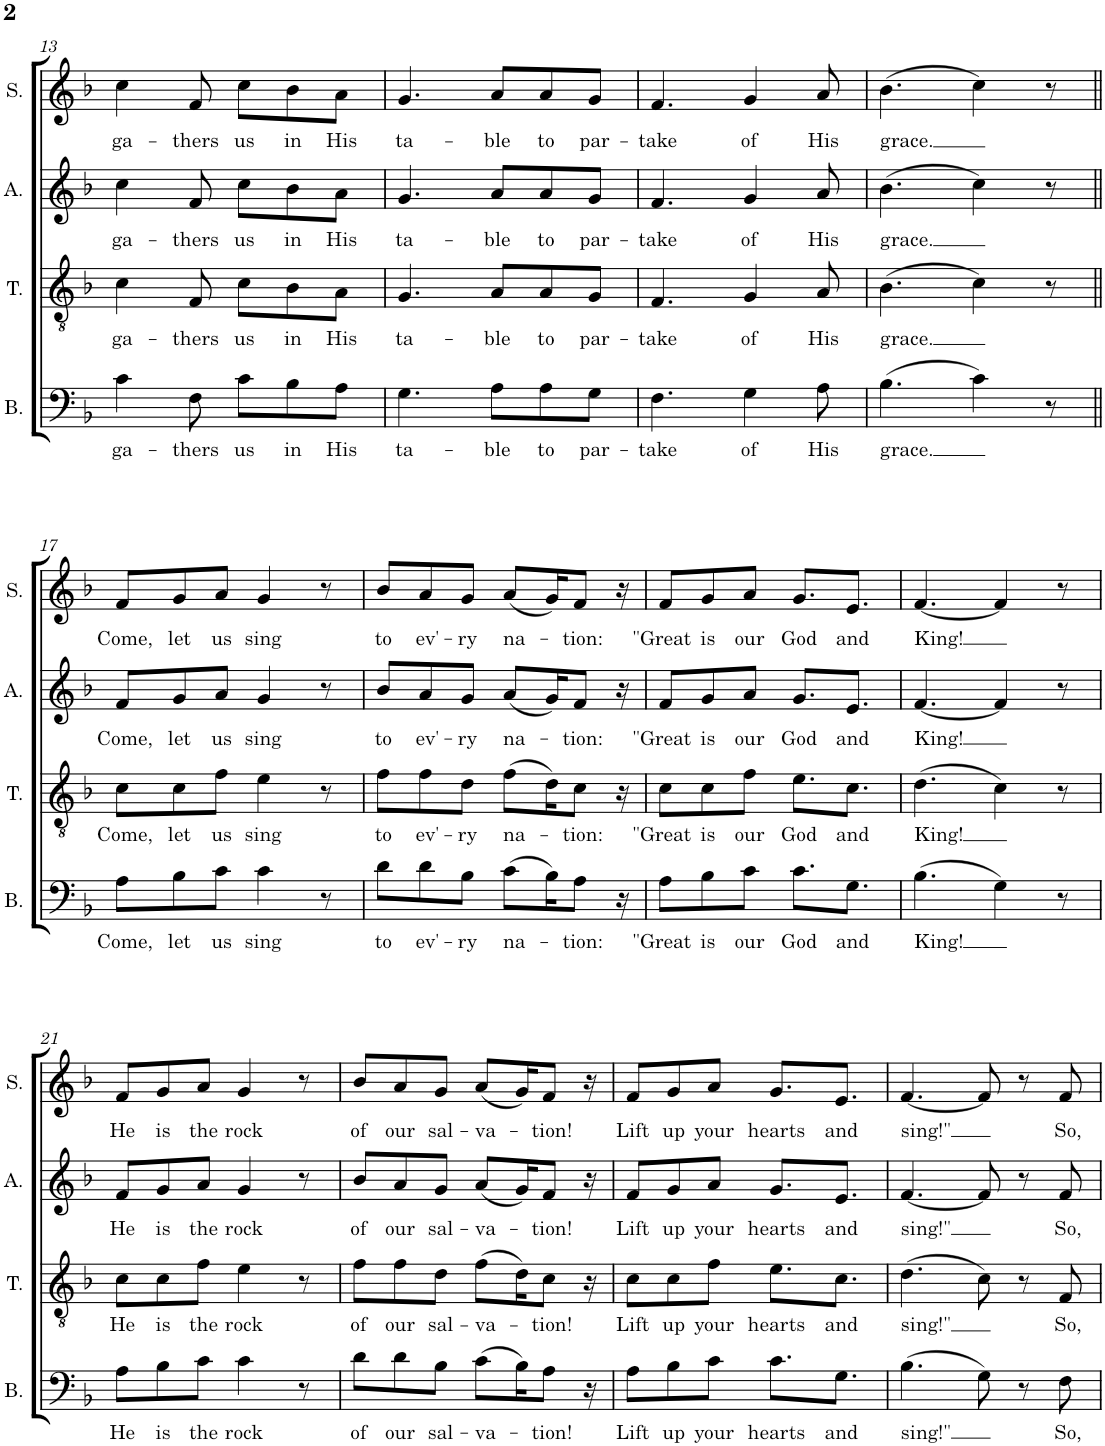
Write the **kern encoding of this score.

**kern	**text	**kern	**text	**kern	**text	**kern	**text
*part4	*part4	*part3	*part3	*part2	*part2	*part1	*part1
*staff4	*staff4	*staff3	*staff3	*staff2	*staff2	*staff1	*staff1
*I"Bass	*	*I"Tenor	*	*I"Alto	*	*I"Soprano	*
*I'B.	*	*I'T.	*	*I'A.	*	*I'S.	*
!!LO:PB:g=z
*clefF4	*	*clefGv2	*	*clefG2	*	*clefG2	*
*k[b-]	*	*k[b-]	*	*k[b-]	*	*k[b-]	*
*M6/8	*	*M6/8	*	*M6/8	*	*M6/8	*
=13	=13	=13	=13	=13	=13	=13	=13
!	!LO:LY:b	!	!LO:LY:b	!	!LO:LY:b	!	!LO:LY:b
4c\	ga-	4c\	ga-	4cc\	ga-	4cc\	ga-
!	!LO:LY:b	!	!LO:LY:b	!	!LO:LY:b	!	!LO:LY:b
8F\	-thers	8F/	-thers	8f/	-thers	8f/	-thers
!	!LO:LY:b	!	!LO:LY:b	!	!LO:LY:b	!	!LO:LY:b
8c\L	us	8c\L	us	8cc\L	us	8cc\L	us
!	!LO:LY:b	!	!LO:LY:b	!	!LO:LY:b	!	!LO:LY:b
8B-\	in	8B-\	in	8b-\	in	8b-\	in
!	!LO:LY:b	!	!LO:LY:b	!	!LO:LY:b	!	!LO:LY:b
8A\J	His	8A\J	His	8a\J	His	8a\J	His
=14	=14	=14	=14	=14	=14	=14	=14
!	!LO:LY:b	!	!LO:LY:b	!	!LO:LY:b	!	!LO:LY:b
4.G\	ta-	4.G/	ta-	4.g/	ta-	4.g/	ta-
!	!LO:LY:b	!	!LO:LY:b	!	!LO:LY:b	!	!LO:LY:b
8A\L	-ble	8A/L	-ble	8a/L	-ble	8a/L	-ble
!	!LO:LY:b	!	!LO:LY:b	!	!LO:LY:b	!	!LO:LY:b
8A\	to	8A/	to	8a/	to	8a/	to
!	!LO:LY:b	!	!LO:LY:b	!	!LO:LY:b	!	!LO:LY:b
8G\J	par-	8G/J	par-	8g/J	par-	8g/J	par-
=15	=15	=15	=15	=15	=15	=15	=15
!	!LO:LY:b	!	!LO:LY:b	!	!LO:LY:b	!	!LO:LY:b
4.F\	-take	4.F/	-take	4.f/	-take	4.f/	-take
!	!LO:LY:b	!	!LO:LY:b	!	!LO:LY:b	!	!LO:LY:b
4G\	of	4G/	of	4g/	of	4g/	of
!	!LO:LY:b	!	!LO:LY:b	!	!LO:LY:b	!	!LO:LY:b
8A\	His	8A/	His	8a/	His	8a/	His
=16	=16	=16	=16	=16	=16	=16	=16
!	!LO:LY:b	!	!LO:LY:b	!	!LO:LY:b	!	!LO:LY:b
(4.B-\	grace.	(4.B-\	grace.	(4.b-\	grace.	(4.b-\	grace.
4c\)	.	4c\)	.	4cc\)	.	4cc\)	.
8r	.	8r	.	8r	.	8r	.
!!LO:LB:g=z
=17||	=17||	=17||	=17||	=17||	=17||	=17||	=17||
!	!LO:LY:b	!	!LO:LY:b	!	!LO:LY:b	!	!LO:LY:b
8A\L	Come,	8c\L	Come,	8f/L	Come,	8f/L	Come,
!	!LO:LY:b	!	!LO:LY:b	!	!LO:LY:b	!	!LO:LY:b
8B-\	let	8c\	let	8g/	let	8g/	let
!	!LO:LY:b	!	!LO:LY:b	!	!LO:LY:b	!	!LO:LY:b
8c\J	us	8f\J	us	8a/J	us	8a/J	us
!	!LO:LY:b	!	!LO:LY:b	!	!LO:LY:b	!	!LO:LY:b
4c\	sing	4e\	sing	4g/	sing	4g/	sing
8r	.	8r	.	8r	.	8r	.
=18	=18	=18	=18	=18	=18	=18	=18
!	!LO:LY:b	!	!LO:LY:b	!	!LO:LY:b	!	!LO:LY:b
8d\L	to	8f\L	to	8b-/L	to	8b-/L	to
!	!LO:LY:b	!	!LO:LY:b	!	!LO:LY:b	!	!LO:LY:b
8d\	ev'-	8f\	ev'-	8a/	ev'-	8a/	ev'-
!	!LO:LY:b	!	!LO:LY:b	!	!LO:LY:b	!	!LO:LY:b
8B-\J	-ry	8d\J	-ry	8g/J	-ry	8g/J	-ry
!	!LO:LY:b	!	!LO:LY:b	!	!LO:LY:b	!	!LO:LY:b
(8c\L	na-	(8f\L	na-	(8a/L	na-	(8a/L	na-
16B-\K)	.	16d\K)	.	16g/K)	.	16g/K)	.
!	!LO:LY:b	!	!LO:LY:b	!	!LO:LY:b	!	!LO:LY:b
8A\J	-tion:	8c\J	-tion:	8f/J	-tion:	8f/J	-tion:
16r	.	16r	.	16r	.	16r	.
=19	=19	=19	=19	=19	=19	=19	=19
!	!LO:LY:b	!	!LO:LY:b	!	!LO:LY:b	!	!LO:LY:b
8A\L	"Great	8c\L	"Great	8f/L	"Great	8f/L	"Great
!	!LO:LY:b	!	!LO:LY:b	!	!LO:LY:b	!	!LO:LY:b
8B-\	is	8c\	is	8g/	is	8g/	is
!	!LO:LY:b	!	!LO:LY:b	!	!LO:LY:b	!	!LO:LY:b
8c\J	our	8f\J	our	8a/J	our	8a/J	our
!	!LO:LY:b	!	!LO:LY:b	!	!LO:LY:b	!	!LO:LY:b
8.c\L	God	8.e\L	God	8.g/L	God	8.g/L	God
!	!LO:LY:b	!	!LO:LY:b	!	!LO:LY:b	!	!LO:LY:b
8.G\J	and	8.c\J	and	8.e/J	and	8.e/J	and
=20	=20	=20	=20	=20	=20	=20	=20
!	!LO:LY:b	!	!LO:LY:b	!	!LO:LY:b	!	!LO:LY:b
(4.B-\	King!	(4.d\	King!	[4.f/	King!	[4.f/	King!
4G\)	.	4c\)	.	4f/]	.	4f/]	.
8r	.	8r	.	8r	.	8r	.
!!LO:LB:g=z
=21	=21	=21	=21	=21	=21	=21	=21
!	!LO:LY:b	!	!LO:LY:b	!	!LO:LY:b	!	!LO:LY:b
8A\L	He	8c\L	He	8f/L	He	8f/L	He
!	!LO:LY:b	!	!LO:LY:b	!	!LO:LY:b	!	!LO:LY:b
8B-\	is	8c\	is	8g/	is	8g/	is
!	!LO:LY:b	!	!LO:LY:b	!	!LO:LY:b	!	!LO:LY:b
8c\J	the	8f\J	the	8a/J	the	8a/J	the
!	!LO:LY:b	!	!LO:LY:b	!	!LO:LY:b	!	!LO:LY:b
4c\	rock	4e\	rock	4g/	rock	4g/	rock
8r	.	8r	.	8r	.	8r	.
=22	=22	=22	=22	=22	=22	=22	=22
!	!LO:LY:b	!	!LO:LY:b	!	!LO:LY:b	!	!LO:LY:b
8d\L	of	8f\L	of	8b-/L	of	8b-/L	of
!	!LO:LY:b	!	!LO:LY:b	!	!LO:LY:b	!	!LO:LY:b
8d\	our	8f\	our	8a/	our	8a/	our
!	!LO:LY:b	!	!LO:LY:b	!	!LO:LY:b	!	!LO:LY:b
8B-\J	sal-	8d\J	sal-	8g/J	sal-	8g/J	sal-
!	!LO:LY:b	!	!LO:LY:b	!	!LO:LY:b	!	!LO:LY:b
(8c\L	-va-	(8f\L	-va-	(8a/L	-va-	(8a/L	-va-
16B-\K)	.	16d\K)	.	16g/K)	.	16g/K)	.
!	!LO:LY:b	!	!LO:LY:b	!	!LO:LY:b	!	!LO:LY:b
8A\J	-tion!	8c\J	-tion!	8f/J	-tion!	8f/J	-tion!
16r	.	16r	.	16r	.	16r	.
=23	=23	=23	=23	=23	=23	=23	=23
!	!LO:LY:b	!	!LO:LY:b	!	!LO:LY:b	!	!LO:LY:b
8A\L	Lift	8c\L	Lift	8f/L	Lift	8f/L	Lift
!	!LO:LY:b	!	!LO:LY:b	!	!LO:LY:b	!	!LO:LY:b
8B-\	up	8c\	up	8g/	up	8g/	up
!	!LO:LY:b	!	!LO:LY:b	!	!LO:LY:b	!	!LO:LY:b
8c\J	your	8f\J	your	8a/J	your	8a/J	your
!	!LO:LY:b	!	!LO:LY:b	!	!LO:LY:b	!	!LO:LY:b
8.c\L	hearts	8.e\L	hearts	8.g/L	hearts	8.g/L	hearts
!	!LO:LY:b	!	!LO:LY:b	!	!LO:LY:b	!	!LO:LY:b
8.G\J	and	8.c\J	and	8.e/J	and	8.e/J	and
=24	=24	=24	=24	=24	=24	=24	=24
!	!LO:LY:b	!	!LO:LY:b	!	!LO:LY:b	!	!LO:LY:b
(4.B-\	sing!"	(4.d\	sing!"	[4.f/	sing!"	[4.f/	sing!"
8G\)	.	8c\)	.	8f/]	.	8f/]	.
8r	.	8r	.	8r	.	8r	.
!	!LO:LY:b	!	!LO:LY:b	!	!LO:LY:b	!	!LO:LY:b
8F\	So,	8F/	So,	8f/	So,	8f/	So,
=	=	=	=	=	=	=	=
*-	*-	*-	*-	*-	*-	*-	*-
